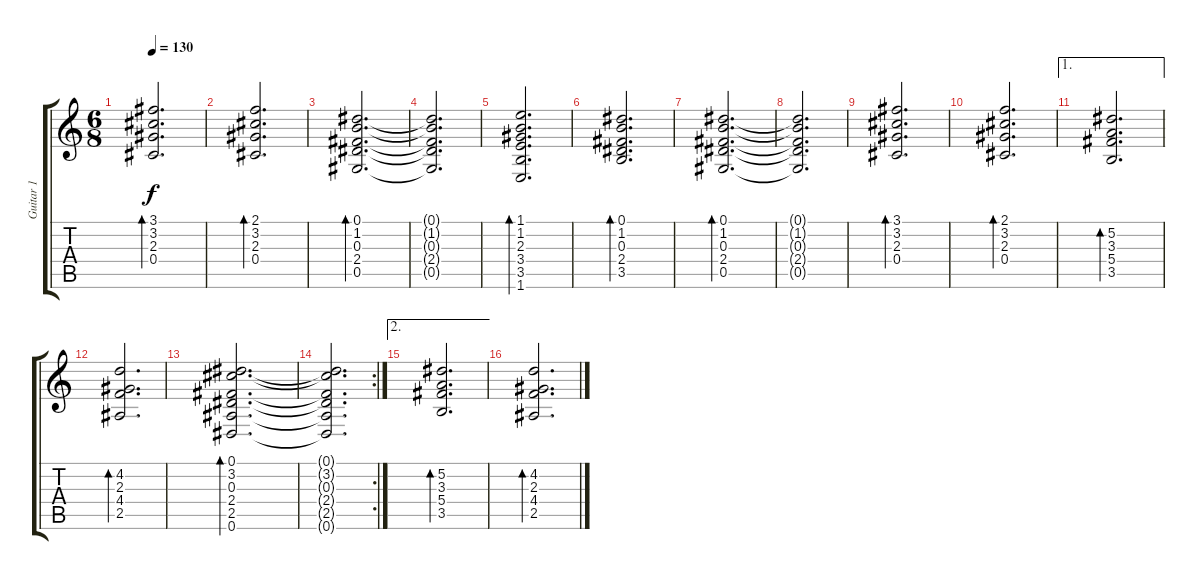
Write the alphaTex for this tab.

\track ("Guitar 1" "Guitar 1") {instrument acousticguitarsteel}
\staff {score tabs}
\tuning (Eb4 Bb3 Gb3 Db3 Ab2 Eb2) {hide}
\ts (6 8)
\tempo 130
\clef g2
\ks c
(3.1 3.2 2.3 0.4).2{d bd 240 dy f} |
(2.1 3.2 2.3 0.4).2{d bd 240} |
(0.1 1.2 0.3 2.4 0.5).2{d bd 240} |
(0.1{t} 1.2{t} 0.3{t} 2.4{t} 0.5{t}).2{d} |
(1.1 1.2 2.3 3.4 3.5 1.6).2{d bd 240} |
(0.1 1.2 0.3 2.4 3.5).2{d bd 240} |
(0.1 1.2 0.3 2.4 0.5).2{d bd 240} |
(0.1{t} 1.2{t} 0.3{t} 2.4{t} 0.5{t}).2{d} |
(3.1 3.2 2.3 0.4).2{d bd 240} |
(2.1 3.2 2.3 0.4).2{d bd 240} |
\ae 1
(5.2 3.3 5.4 3.5).2{d bd 120} |
(4.2 2.3 4.4 2.5).2{d bd 120} |
(0.1 3.2 0.3 2.4 2.5 0.6).2{d bd 240} |
\rc 2
(0.1{t} 3.2{t} 0.3{t} 2.4{t} 2.5{t} 0.6{t}).2{d} |
\ae 2
(5.2 3.3 5.4 3.5).2{d bd 240 volume 6} |
(4.2 2.3 4.4 2.5).2{d bd 240}
